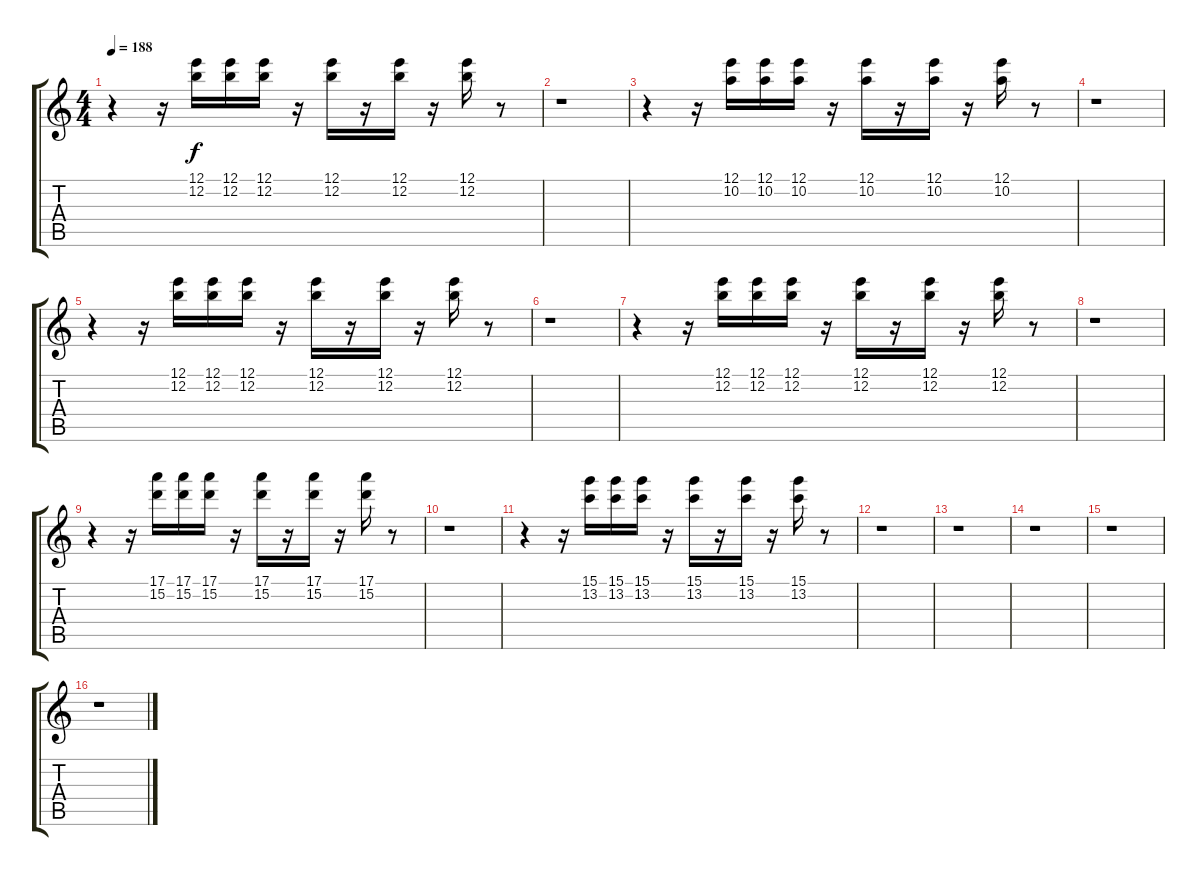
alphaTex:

\track "" {instrument electricguitarclean}
\staff {score tabs}
\tuning (E4 B3 G3 D3 A2 E2) {hide}
\ts (4 4)
\tempo 188
\clef g2
\ks c
r.4{dy f} r.16 (12.1 12.2).16 (12.1 12.2).16 (12.1 12.2).16 r.16 (12.1 12.2).16 r.16 (12.1 12.2).16 r.16 (12.1 12.2).16 r.8 |
r.1 |
r.4 r.16 (12.1 10.2).16 (12.1 10.2).16 (12.1 10.2).16 r.16 (12.1 10.2).16 r.16 (12.1 10.2).16 r.16 (12.1 10.2).16 r.8 |
r.1 |
r.4 r.16 (12.1 12.2).16 (12.1 12.2).16 (12.1 12.2).16 r.16 (12.1 12.2).16 r.16 (12.1 12.2).16 r.16 (12.1 12.2).16 r.8 |
r.1 |
r.4 r.16 (12.1 12.2).16 (12.1 12.2).16 (12.1 12.2).16 r.16 (12.1 12.2).16 r.16 (12.1 12.2).16 r.16 (12.1 12.2).16 r.8 |
r.1 |
r.4 r.16 (17.1 15.2).16 (17.1 15.2).16 (17.1 15.2).16 r.16 (17.1 15.2).16 r.16 (17.1 15.2).16 r.16 (17.1 15.2).16 r.8 |
r.1 |
r.4 r.16 (15.1 13.2).16 (15.1 13.2).16 (15.1 13.2).16 r.16 (15.1 13.2).16 r.16 (15.1 13.2).16 r.16 (15.1 13.2).16 r.8 |
r.1 |
r.1 |
r.1 |
r.1 |
r.1
